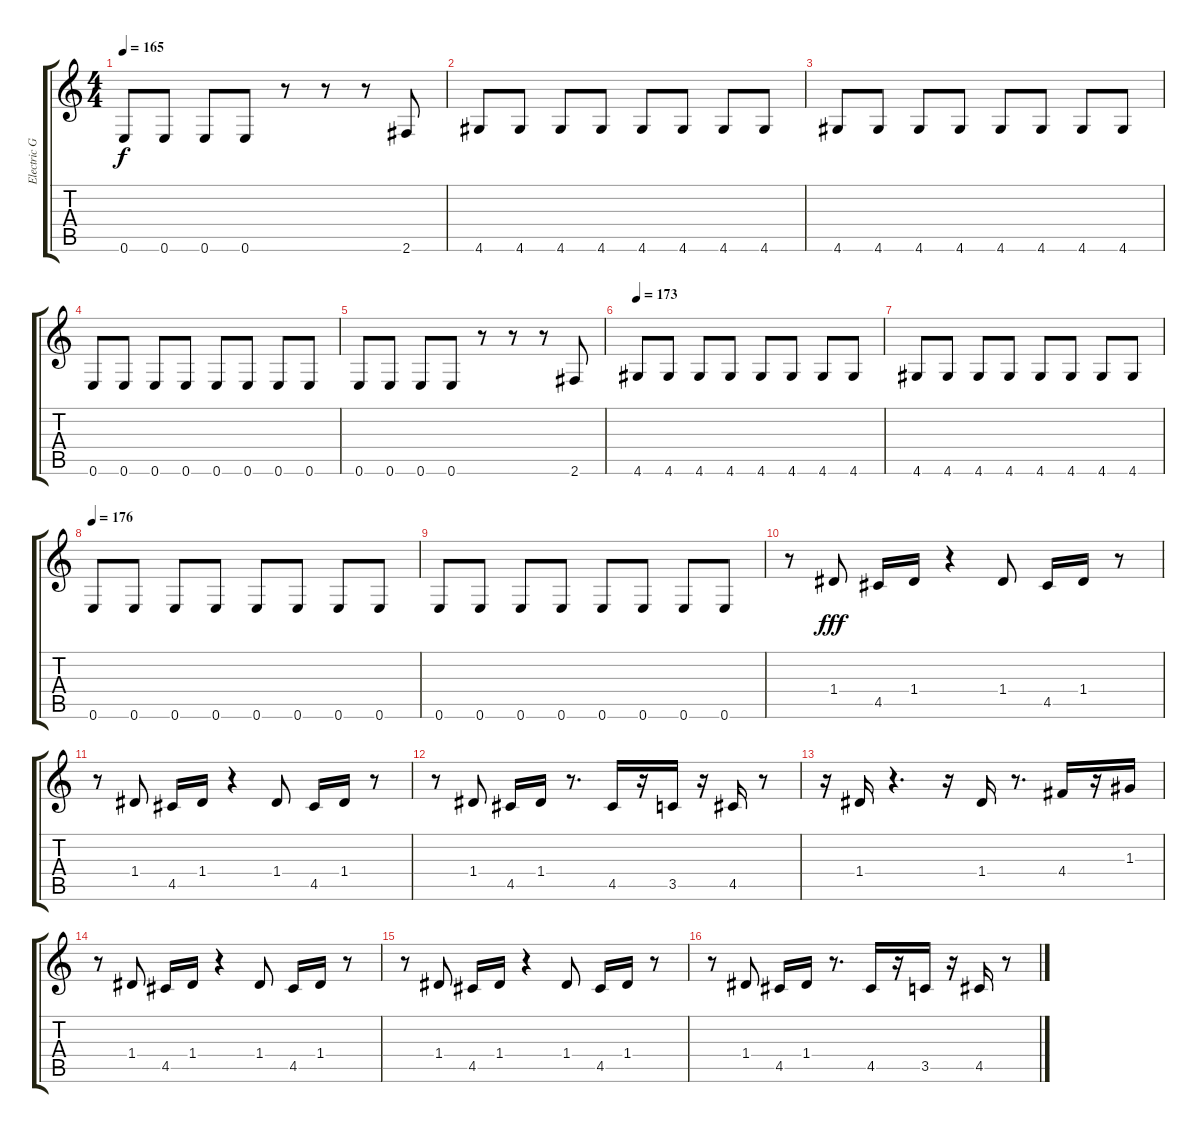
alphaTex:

\track ("Electric Guitar" "Electric G") {instrument distortionguitar}
\staff {score tabs}
\tuning (E4 B3 G3 D3 A2 E2) {hide}
\ts (4 4)
\tempo 165
\clef g2
\ks c
0.6.8{dy f} 0.6.8 0.6.8 0.6.8 r.8 r.8 r.8 2.6.8 |
4.6.8 4.6.8 4.6.8 4.6.8 4.6.8 4.6.8 4.6.8 4.6.8 |
4.6.8 4.6.8 4.6.8 4.6.8 4.6.8 4.6.8 4.6.8 4.6.8 |
0.6.8 0.6.8 0.6.8 0.6.8 0.6.8 0.6.8 0.6.8 0.6.8 |
0.6.8 0.6.8 0.6.8 0.6.8 r.8 r.8 r.8 2.6.8 |
\tempo 173
4.6.8 4.6.8 4.6.8 4.6.8 4.6.8 4.6.8 4.6.8 4.6.8 |
4.6.8 4.6.8 4.6.8 4.6.8 4.6.8 4.6.8 4.6.8 4.6.8 |
\tempo 176
0.6.8 0.6.8 0.6.8 0.6.8 0.6.8 0.6.8 0.6.8 0.6.8 |
0.6.8 0.6.8 0.6.8 0.6.8 0.6.8 0.6.8 0.6.8 0.6.8 |
r.8 1.4.8{dy fff} 4.5.16 1.4.16 r.4 1.4.8 4.5.16 1.4.16 r.8 |
r.8 1.4.8 4.5.16 1.4.16 r.4 1.4.8 4.5.16 1.4.16 r.8 |
r.8 1.4.8 4.5.16 1.4.16 r.8{d} 4.5.16 r.16 3.5.16 r.16 4.5.16 r.8 |
r.16 1.4.16 r.4{d} r.16 1.4.16 r.8{d} 4.4.16 r.16 1.3.16 |
r.8 1.4.8 4.5.16 1.4.16 r.4 1.4.8 4.5.16 1.4.16 r.8 |
r.8 1.4.8 4.5.16 1.4.16 r.4 1.4.8 4.5.16 1.4.16 r.8 |
r.8 1.4.8 4.5.16 1.4.16 r.8{d} 4.5.16 r.16 3.5.16 r.16 4.5.16 r.8
